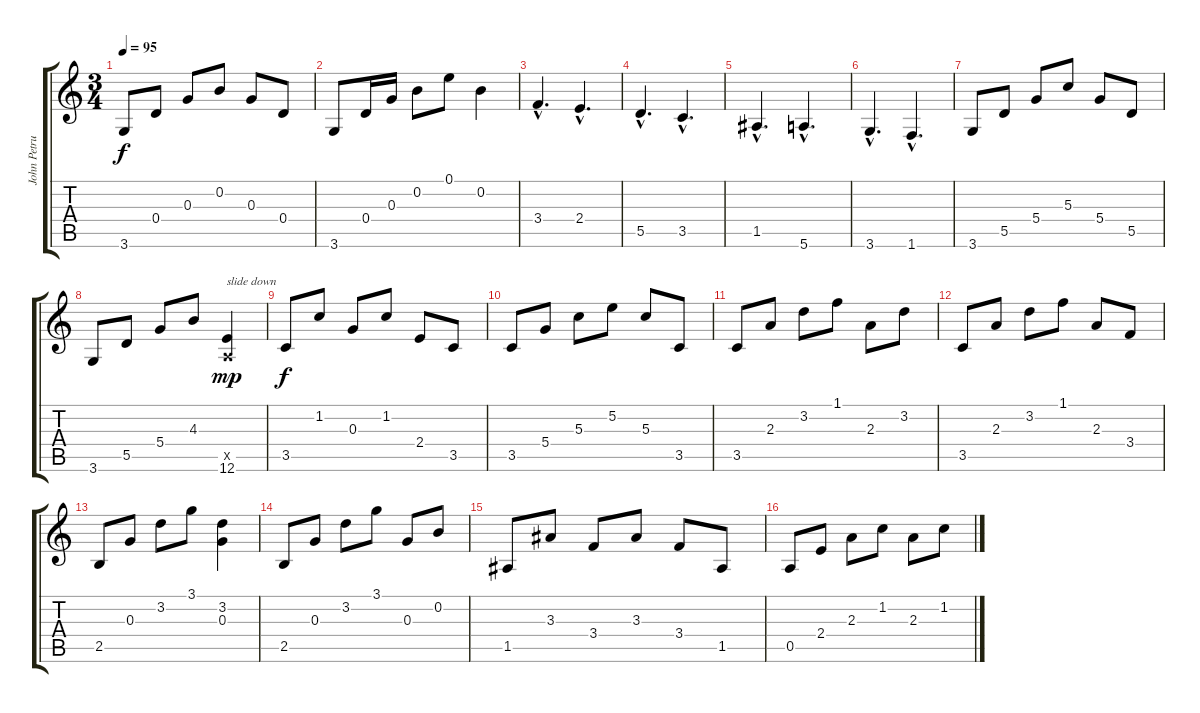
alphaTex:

\track ("John Petrucci" "John Petru") {instrument distortionguitar}
\staff {score tabs}
\tuning (E4 B3 G3 D3 A2 E2) {hide}
\ts (3 4)
\tempo 95
\clef g2
\ks c
3.6.8{dy f} 0.4.8 0.3.8 0.2.8 0.3.8 0.4.8 |
3.6.8 0.4.16 0.3.16 0.2.8 0.1.8 0.2.4 |
3.4{hac}.4{d} 2.4{hac}.4{d} |
5.5{hac}.4{d} 3.5{hac}.4{d} |
1.5{hac}.4{d} 5.6{hac}.4{d} |
3.6{hac}.4{d} 1.6{hac}.4{d} |
3.6.8 5.5.8 5.4.8 5.3.8 5.4.8 5.5.8 |
3.6.8 5.5.8 5.4.8 4.3.8 (0.5{x} 12.6).4{txt "slide down" dy mp} |
3.5.8{dy f} 1.2.8 0.3.8 1.2.8 2.4.8 3.5.8 |
3.5.8 5.4.8 5.3.8 5.2.8 5.3.8 3.5.8 |
3.5.8 2.3.8 3.2.8 1.1.8 2.3.8 3.2.8 |
3.5.8 2.3.8 3.2.8 1.1.8 2.3.8 3.4.8 |
2.5.8 0.3.8 3.2.8 3.1.8 (3.2 0.3).4 |
2.5.8 0.3.8 3.2.8 3.1.8 0.3.8 0.2.8 |
1.5.8 3.3.8 3.4.8 3.3.8 3.4.8 1.5.8 |
0.5.8 2.4.8 2.3.8 1.2.8 2.3.8 1.2.8
